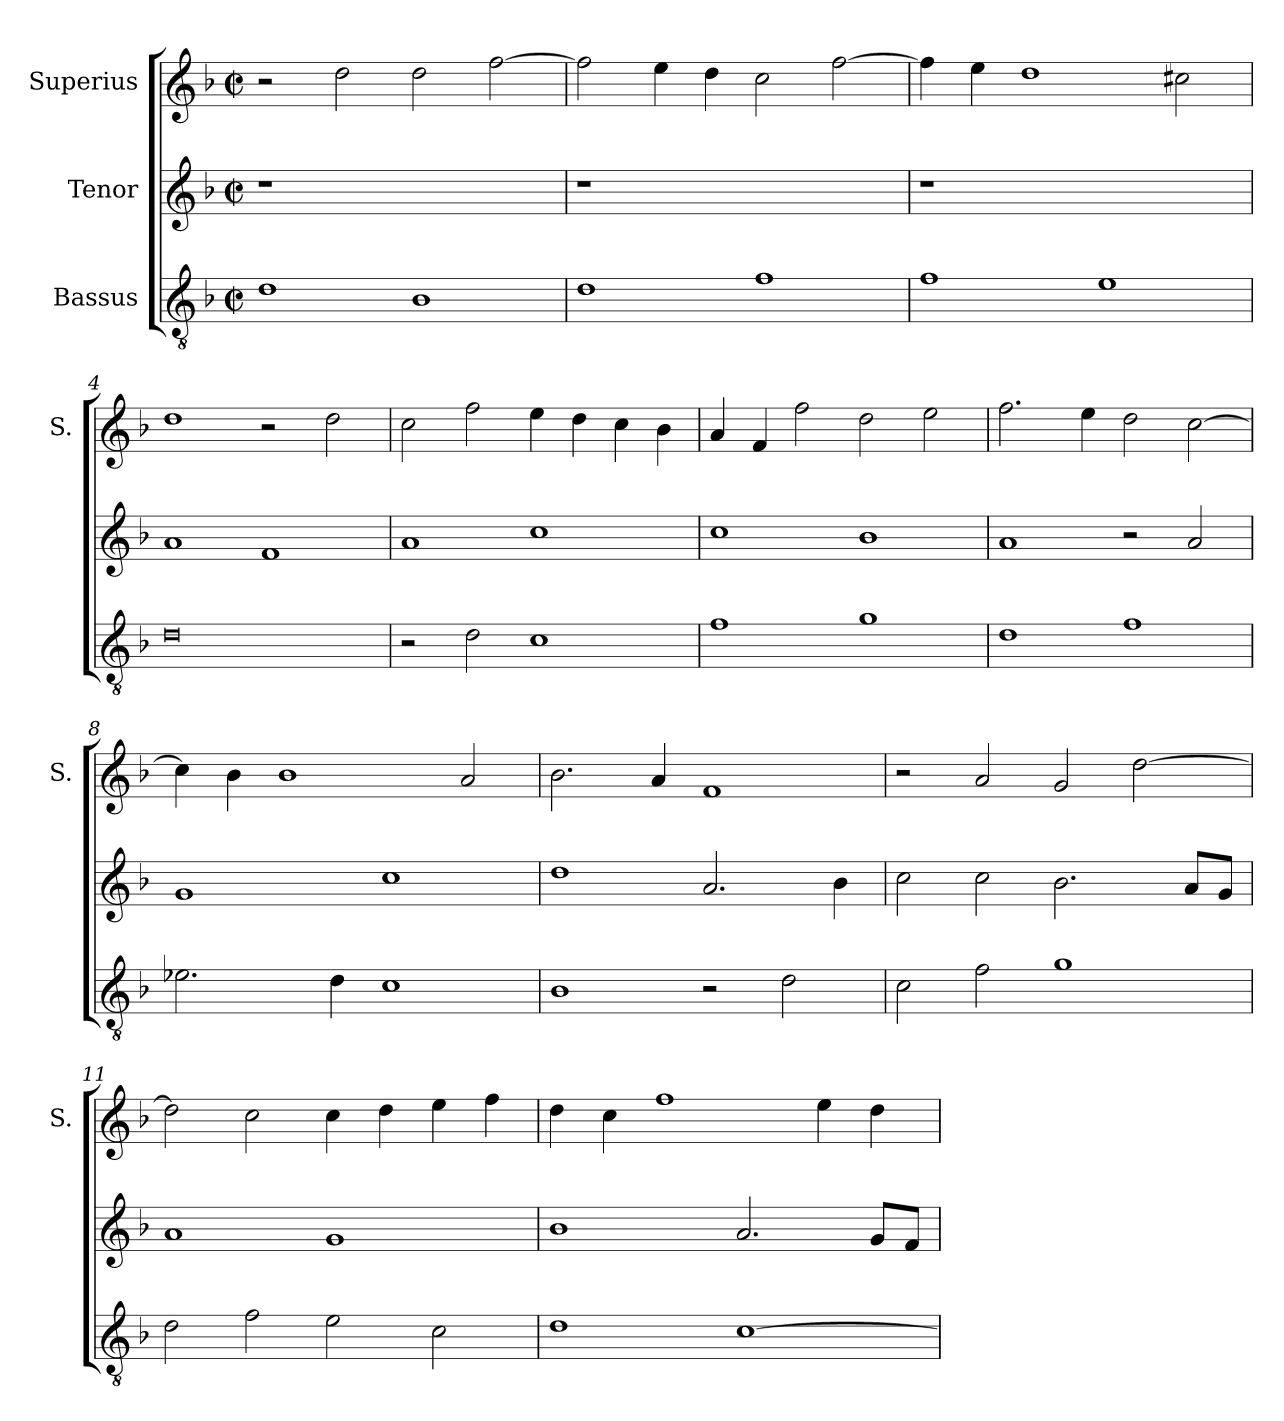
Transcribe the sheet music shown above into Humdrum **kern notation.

**kern	**kern	**kern
*part3	*part2	*part1
*staff3	*staff2	*staff1
*I"Bassus	*I"Tenor	*I"Superius
*	*	*I'S.
!!LO:PB:g=z
*clefGv2	*clefG2	*clefG2
*ITrd7c12	*	*
*k[b-]	*k[b-]	*k[b-]
*F:	*F:	*F:
*M2/2	*M2/2	*M2/2
*met(c|)	*met(c|)	*met(c|)
=1	=1	=1
!	!LO:N:vis=1	!
1Di	1r	2r
.	.	2ddi\
1BB-i	1ryy	2ddi\
.	.	[>2ffi\
=2	=2	=2
!	!LO:N:vis=1	!
1Di	1r	2ffi\]
.	.	4eei\
.	.	4ddi\
1Fi	1ryy	2cci\
.	.	[>2ffi\
=3	=3	=3
!	!LO:N:vis=1	!
1Fi	1r	4ffi\]
.	.	4eei\
.	.	1ddi
1Ei	1ryy	.
.	.	2cc#Xi\
=4	=4	=4
0Di	1ai	1ddi
.	1fi	2r
.	.	2ddi\
!!LO:LB:g=z
=5	=5	=5
2r	1ai	2cci\
2Di\	.	2ffi\
1Ci	1cci	4eei\
.	.	4ddi\
.	.	4cci\
.	.	4b-i\
=6	=6	=6
1Fi	1cci	4ai/
.	.	4fi/
.	.	2ffi\
1Gi	1b-i	2ddi\
.	.	2eei\
=7	=7	=7
1Di	1ai	2.ffi\
.	.	4eei\
1Fi	2r	2ddi\
.	2ai/	[>2cci\
=8	=8	=8
2.E-Xi\	1gi	4cci\]
.	.	4b-i\
.	.	1b-i
4Di\	.	.
1Ci	1cci	.
.	.	2ai/
=9	=9	=9
1BB-i	1ddi	2.b-i\
.	.	4ai/
2r	2.ai/	1fi
2Di\	.	.
.	4b-i\	.
!!LO:LB:g=z
=10	=10	=10
2Ci\	2cci\	2r
2Fi\	2cci\	2ai/
1Gi	2.b-i\	2gi/
.	.	[>2ddi\
.	8ai/L	.
.	8gi/J	.
=11	=11	=11
2Di\	1ai	2ddi\]
2Fi\	.	2cci\
2Ei\	1gi	4cci\
.	.	4ddi\
2Ci\	.	4eei\
.	.	4ffi\
=12	=12	=12
1Di	1b-i	4ddi\
.	.	4cci\
.	.	1ffi
[>1Ci	2.ai/	.
.	.	4eei\
.	8gi/L	4ddi\
.	8fi/J	.
=	=	=
*-	*-	*-
